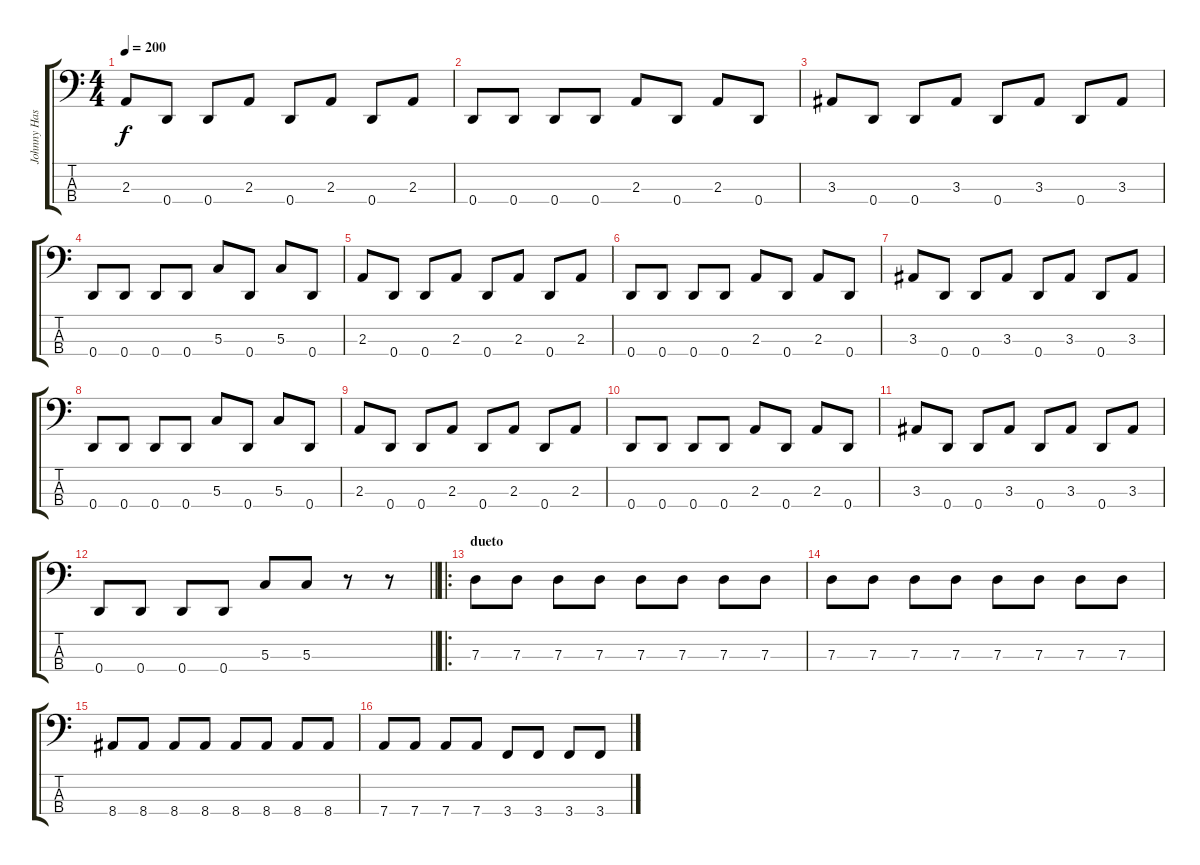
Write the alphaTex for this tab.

\track ("Johnny Hass" "Johnny Has") {instrument electricbassfinger}
\staff {score tabs}
\tuning (F2 C2 G1 D1) {hide}
\ts (4 4)
\tempo 200
\clef f4
\ks c
2.3.8{dy f} 0.4.8 0.4.8 2.3.8 0.4.8 2.3.8 0.4.8 2.3.8 |
0.4.8 0.4.8 0.4.8 0.4.8 2.3.8 0.4.8 2.3.8 0.4.8 |
3.3.8 0.4.8 0.4.8 3.3.8 0.4.8 3.3.8 0.4.8 3.3.8 |
0.4.8 0.4.8 0.4.8 0.4.8 5.3.8 0.4.8 5.3.8 0.4.8 |
2.3.8 0.4.8 0.4.8 2.3.8 0.4.8 2.3.8 0.4.8 2.3.8 |
0.4.8 0.4.8 0.4.8 0.4.8 2.3.8 0.4.8 2.3.8 0.4.8 |
3.3.8 0.4.8 0.4.8 3.3.8 0.4.8 3.3.8 0.4.8 3.3.8 |
0.4.8 0.4.8 0.4.8 0.4.8 5.3.8 0.4.8 5.3.8 0.4.8 |
2.3.8 0.4.8 0.4.8 2.3.8 0.4.8 2.3.8 0.4.8 2.3.8 |
0.4.8 0.4.8 0.4.8 0.4.8 2.3.8 0.4.8 2.3.8 0.4.8 |
3.3.8 0.4.8 0.4.8 3.3.8 0.4.8 3.3.8 0.4.8 3.3.8 |
\barLineRight lightlight
0.4.8 0.4.8 0.4.8 0.4.8 5.3.8 5.3.8 r.8 r.8 |
\ro
\section ("" "dueto")
7.3.8 7.3.8 7.3.8 7.3.8 7.3.8 7.3.8 7.3.8 7.3.8 |
7.3.8 7.3.8 7.3.8 7.3.8 7.3.8 7.3.8 7.3.8 7.3.8 |
8.4.8 8.4.8 8.4.8 8.4.8 8.4.8 8.4.8 8.4.8 8.4.8 |
7.4.8 7.4.8 7.4.8 7.4.8 3.4.8 3.4.8 3.4.8 3.4.8
